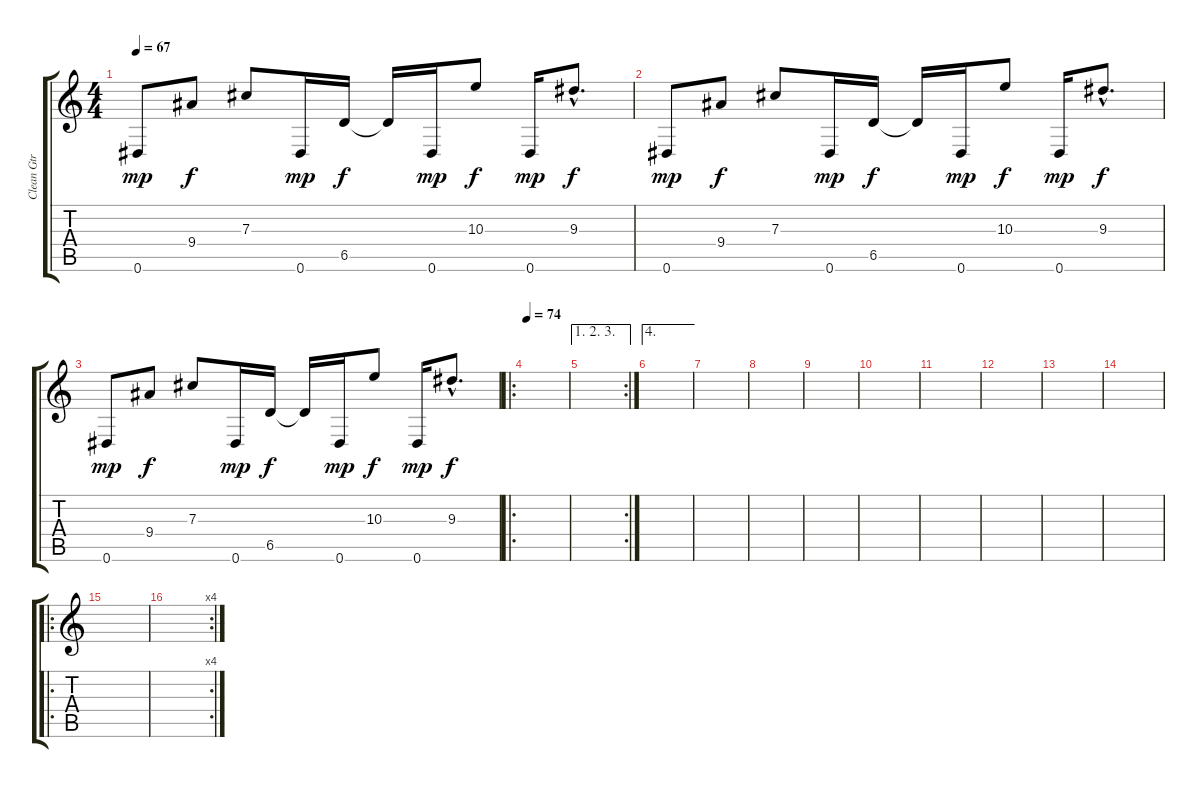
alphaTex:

\track ("Clean Gtr 2" "Clean Gtr ") {instrument electricguitarclean}
\staff {score tabs}
\tuning (Eb4 Bb3 Gb3 Db3 Ab2 Eb2) {hide}
\ts (4 4)
\tempo 67
\clef g2
\ks c
0.6.8{dy mp} 9.4.8{dy f} 7.3.8 0.6.16{dy mp} 6.5.16{dy f} 6.5{t}.16 0.6.16{dy mp} 10.3.8{dy f} 0.6.16{dy mp} 9.3{hac}.8{d dy f} |
0.6.8{dy mp} 9.4.8{dy f} 7.3.8 0.6.16{dy mp} 6.5.16{dy f} 6.5{t}.16 0.6.16{dy mp} 10.3.8{dy f} 0.6.16{dy mp} 9.3{hac}.8{d dy f} |
0.6.8{dy mp} 9.4.8{dy f} 7.3.8 0.6.16{dy mp} 6.5.16{dy f} 6.5{t}.16 0.6.16{dy mp} 10.3.8{dy f} 0.6.16{dy mp} 9.3{hac}.8{d dy f} |
\ro
\tempo 74
|
\ae (1 2 3)
\rc 2
|
\ae 4
|
|
|
|
|
|
|
|
|
\ro
|
\rc 4
